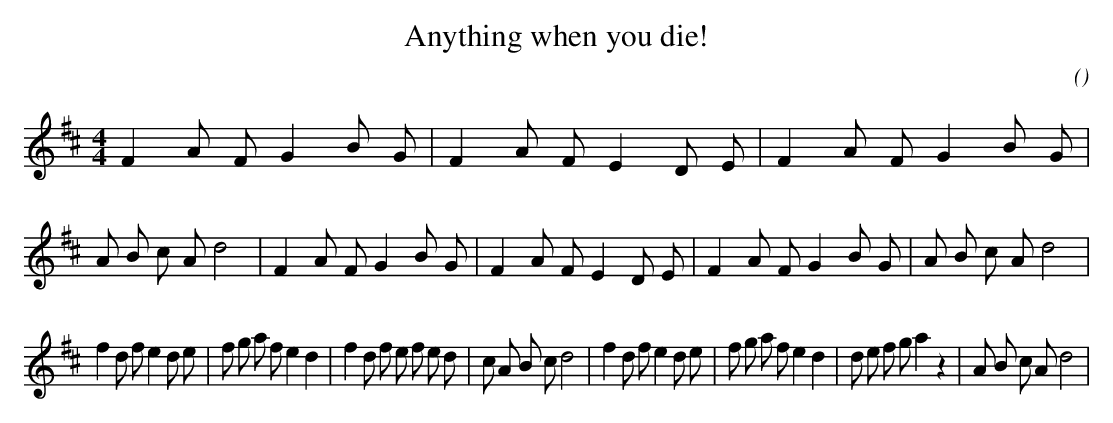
X:1
T: Anything when you die!
C:
O:
M:4/4
K:D
K:D
M:4/4
L:1/16
F4 A2 F2 G4 B2 G2 |F4 A2 F2 E4 D2 E2 |F4 A2 F2 G4 B2 G2 |A2 B2 c2 A2 d8 |F4 A2 F2 G4 B2 G2 |F4 A2 F2 E4 D2 E2 |F4 A2 F2 G4 B2 G2 |A2 B2 c2 A2 d8 |
f4 d2 f2 e4 d2 e2 |f2 g2 a2 f2 e4 d4 |f4 d2 f2 e2 f2 e2 d2 |c2 A2 B2 c2 d8 |f4 d2 f2 e4 d2 e2 |f2 g2 a2 f2 e4 d4 |d2 e2 f2 g2 a4 z4 |A2 B2 c2 A2 d8 |
